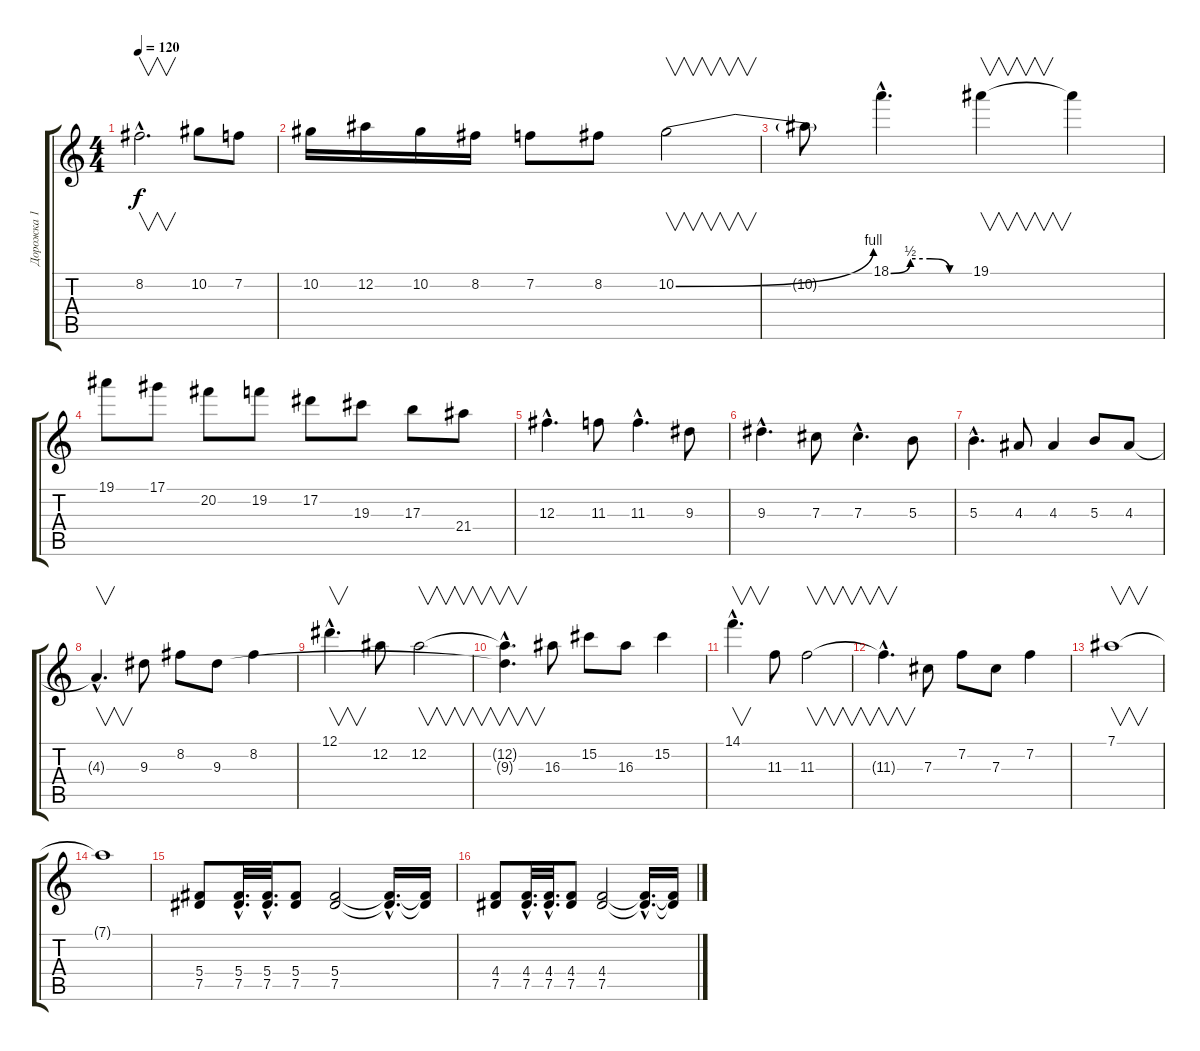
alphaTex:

\track ("Дорожка 1" "Дорожка 1") {instrument distortionguitar}
\staff {score tabs}
\tuning (Eb4 Bb3 Gb3 Db3 Ab2 Eb2) {hide}
\ts (4 4)
\tempo 120
\clef g2
\ks c
8.2{hac}.2{v d dy f} 10.2.8 7.2.8 |
10.2.16 12.2.16 10.2.16 8.2.16 7.2.8 8.2.8 10.2{be (bend 0 0 60 4)}.2{v} |
10.2{t}.8 18.1{be (custom 0 0 15 2 30 2 45 0 60 0) hac}.4{d} 19.1.4{v} 19.1{t}.4 |
19.1.8 17.1.8 20.2.8 19.2.8 17.2.8 19.3.8 17.3.8 21.4.8 |
12.3{hac}.4{d} 11.3.8 11.3{hac}.4{d} 9.3.8 |
9.3{hac}.4{d} 7.3.8 7.3{hac}.4{d} 5.3.8 |
5.3{hac}.4{d} 4.3.8 4.3.4 5.3.8 4.3.8 |
4.3{hac t}.4{v d} 9.3.8 8.2.8 9.3.8 8.2.4 |
12.1{hac}.4{v d} 12.2.8 12.2.2{v} |
(12.2{hac t} 9.3{hac t}).4{v d} 16.3.8 15.2.8 16.3.8 15.2.4 |
14.1{hac}.4{v d} 11.3.8 11.3.2{v} |
11.3{hac t}.4{v d} 7.3.8 7.2.8 7.3.8 7.2.4 |
7.1.1{v} |
7.1{t}.1 |
(5.4 7.5).8 (5.4{hac} 7.5{hac}).32{d} (5.4{hac} 7.5{hac}).32{d} (5.4 7.5).8 (5.4 7.5).2 (5.4{hac t} 7.5{hac t}).16{d} (5.4{t} 7.5{t}).16 |
(4.4 7.5).8 (4.4{hac} 7.5{hac}).32{d} (4.4{hac} 7.5{hac}).32{d} (4.4 7.5).8 (4.4 7.5).2 (4.4{hac t} 7.5{hac t}).16{d} (4.4{t} 7.5{t}).16
